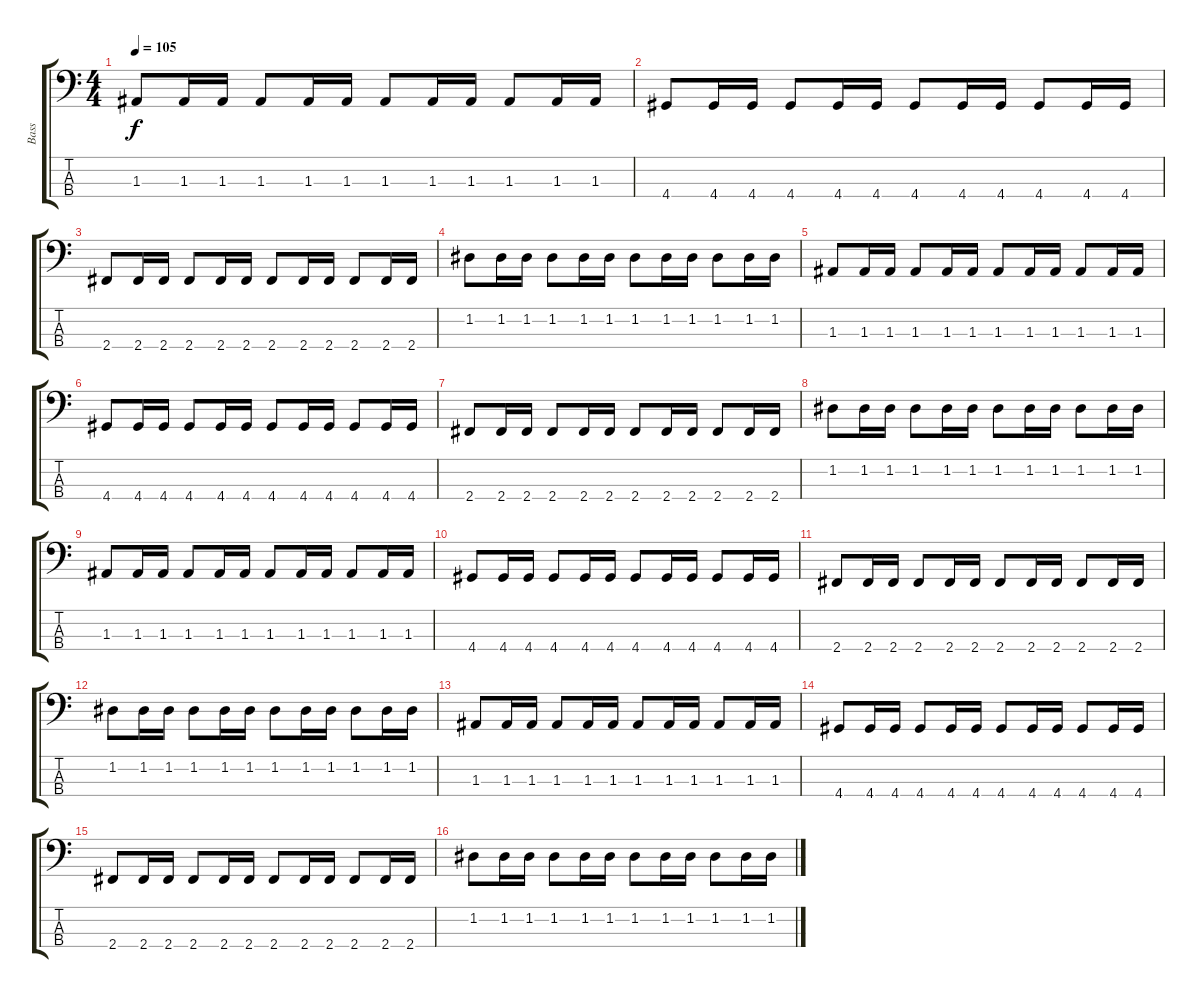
\track ("Bass" "Bass") {instrument electricbasspick}
\staff {score tabs}
\tuning (G2 D2 A1 E1) {hide}
\ts (4 4)
\tempo 105
\clef f4
\ks c
1.3.8{dy f} 1.3.16 1.3.16 1.3.8 1.3.16 1.3.16 1.3.8 1.3.16 1.3.16 1.3.8 1.3.16 1.3.16 |
4.4.8 4.4.16 4.4.16 4.4.8 4.4.16 4.4.16 4.4.8 4.4.16 4.4.16 4.4.8 4.4.16 4.4.16 |
2.4.8 2.4.16 2.4.16 2.4.8 2.4.16 2.4.16 2.4.8 2.4.16 2.4.16 2.4.8 2.4.16 2.4.16 |
1.2.8 1.2.16 1.2.16 1.2.8 1.2.16 1.2.16 1.2.8 1.2.16 1.2.16 1.2.8 1.2.16 1.2.16 |
1.3.8 1.3.16 1.3.16 1.3.8 1.3.16 1.3.16 1.3.8 1.3.16 1.3.16 1.3.8 1.3.16 1.3.16 |
4.4.8 4.4.16 4.4.16 4.4.8 4.4.16 4.4.16 4.4.8 4.4.16 4.4.16 4.4.8 4.4.16 4.4.16 |
2.4.8 2.4.16 2.4.16 2.4.8 2.4.16 2.4.16 2.4.8 2.4.16 2.4.16 2.4.8 2.4.16 2.4.16 |
1.2.8 1.2.16 1.2.16 1.2.8 1.2.16 1.2.16 1.2.8 1.2.16 1.2.16 1.2.8 1.2.16 1.2.16 |
1.3.8 1.3.16 1.3.16 1.3.8 1.3.16 1.3.16 1.3.8 1.3.16 1.3.16 1.3.8 1.3.16 1.3.16 |
4.4.8 4.4.16 4.4.16 4.4.8 4.4.16 4.4.16 4.4.8 4.4.16 4.4.16 4.4.8 4.4.16 4.4.16 |
2.4.8 2.4.16 2.4.16 2.4.8 2.4.16 2.4.16 2.4.8 2.4.16 2.4.16 2.4.8 2.4.16 2.4.16 |
1.2.8 1.2.16 1.2.16 1.2.8 1.2.16 1.2.16 1.2.8 1.2.16 1.2.16 1.2.8 1.2.16 1.2.16 |
1.3.8 1.3.16 1.3.16 1.3.8 1.3.16 1.3.16 1.3.8 1.3.16 1.3.16 1.3.8 1.3.16 1.3.16 |
4.4.8 4.4.16 4.4.16 4.4.8 4.4.16 4.4.16 4.4.8 4.4.16 4.4.16 4.4.8 4.4.16 4.4.16 |
2.4.8 2.4.16 2.4.16 2.4.8 2.4.16 2.4.16 2.4.8 2.4.16 2.4.16 2.4.8 2.4.16 2.4.16 |
1.2.8 1.2.16 1.2.16 1.2.8 1.2.16 1.2.16 1.2.8 1.2.16 1.2.16 1.2.8 1.2.16 1.2.16
